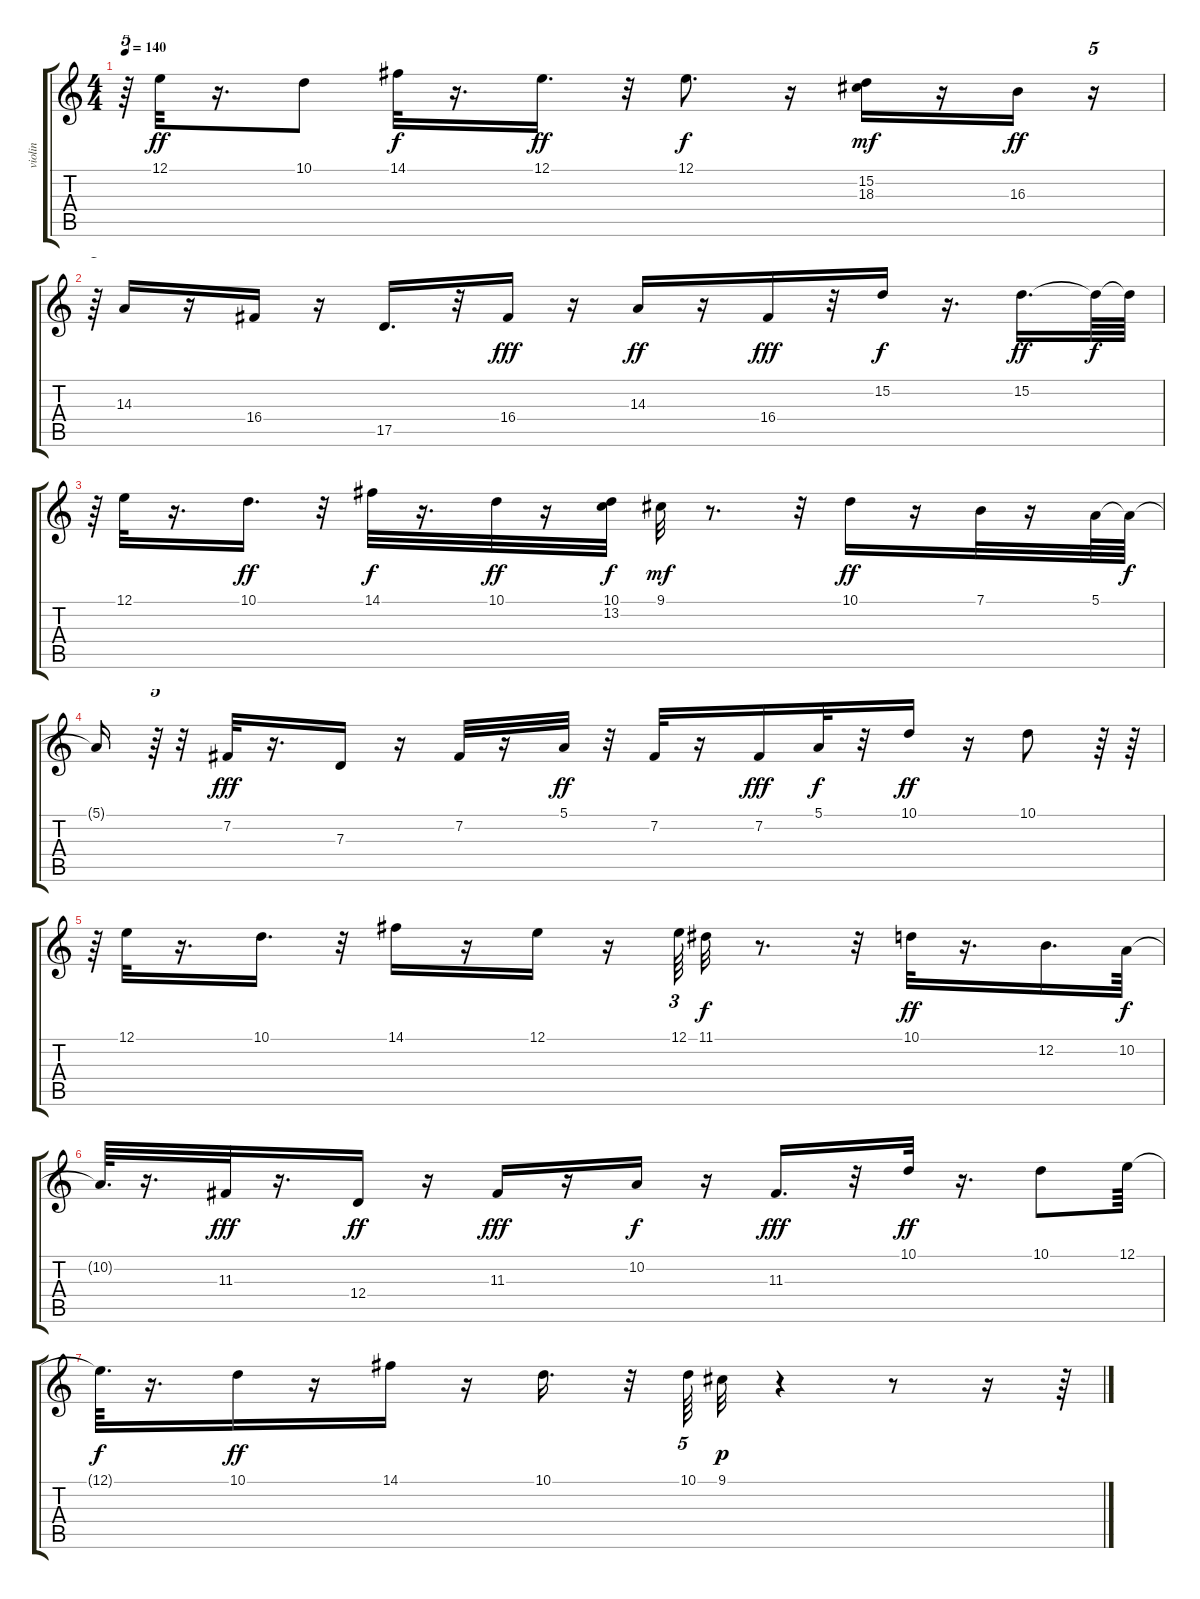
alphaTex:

\track ("violin" "violin") {instrument violin}
\staff {score tabs}
\tuning (E4 B3 G3 D3 A2 E2) {hide}
\ts (4 4)
\tempo 140
\clef g2
\ks c
r.64{tu (5 4) dy f} 12.1.32{dy ff} r.16{d} 10.1.8 14.1.32{dy f} r.16{d} 12.1.16{d dy ff} r.32 12.1.8{d dy f} r.16 (15.2 18.3).16{dy mf} r.16 16.3.16{dy ff} r.16{tu (5 4)} |
r.64{tu (5 4)} 14.3.16 r.16 16.4.16 r.16 17.5.16{d} r.32 16.4.16{dy fff} r.16 14.3.16{dy ff} r.16 16.4.16{dy fff} r.32 15.2.16{dy f} r.16{d} 15.2.16{d dy ff} 15.2{t}.64{dy f} 15.2{t}.64 |
r.64{tu (5 4)} 12.1.32 r.16{d} 10.1.16{d dy ff} r.32 14.1.32{dy f} r.16{d} 10.1.32{dy ff} r.16 (10.1 13.2).32{dy f} 9.1.32{dy mf} r.8{d} r.32 10.1.16{dy ff} r.16 7.1.32 r.16 5.1.64 5.1{t}.64{dy f} |
5.1{t}.16 r.64{tu (5 4)} r.32 7.2.32{dy fff} r.16{d} 7.3.16 r.16 7.2.32 r.16 5.1.32{dy ff} r.32 7.2.32 r.16 7.2.16{dy fff} 5.1.32{dy f} r.32 10.1.16{dy ff} r.16 10.1.8 r.64 r.64 |
r.64{tu (5 4)} 12.1.32 r.16{d} 10.1.16{d} r.32 14.1.16 r.16 12.1.16 r.16 12.1.64{tu (3 2)} 11.1.32{dy f} r.8{d} r.32 10.1.32{dy ff} r.16{d} 12.2.16{d} 10.2.64{dy f} |
10.2{t}.64{d} r.16{d} 11.3.32{dy fff} r.16{d} 12.4.16{dy ff} r.16 11.3.16{dy fff} r.16 10.2.16{dy f} r.16 11.3.16{d dy fff} r.32 10.1.32{dy ff} r.16{d} 10.1.8 12.1.64 |
12.1{t}.64{d dy f} r.16{d} 10.1.16{dy ff} r.16 14.1.16 r.16 10.1.16{d} r.32 10.1.64{tu (5 4)} 9.1.32{dy p} r.4 r.8 r.16 r.64
